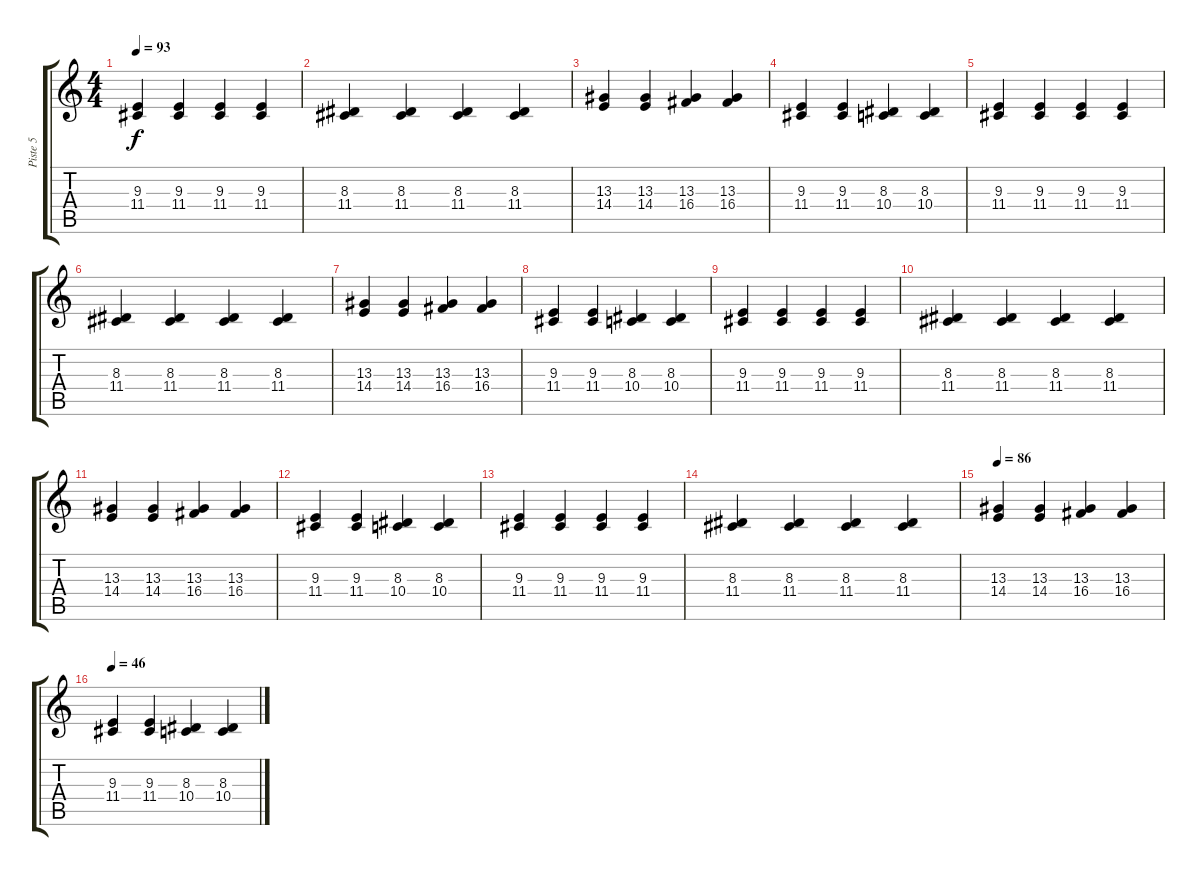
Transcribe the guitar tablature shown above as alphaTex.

\track ("Piste 5" "Piste 5") {instrument harpsichord}
\staff {score tabs}
\tuning (E4 B3 G3 D3 A2 E2) {hide}
\ts (4 4)
\tempo 93
\clef g2
\ks c
(9.3 11.4).4{dy f} (9.3 11.4).4 (9.3 11.4).4 (9.3 11.4).4 |
(8.3 11.4).4 (8.3 11.4).4 (8.3 11.4).4 (8.3 11.4).4 |
(13.3 14.4).4 (13.3 14.4).4 (13.3 16.4).4 (13.3 16.4).4 |
(9.3 11.4).4 (9.3 11.4).4 (8.3 10.4).4 (8.3 10.4).4 |
(9.3 11.4).4 (9.3 11.4).4 (9.3 11.4).4 (9.3 11.4).4 |
(8.3 11.4).4 (8.3 11.4).4 (8.3 11.4).4 (8.3 11.4).4 |
(13.3 14.4).4 (13.3 14.4).4 (13.3 16.4).4 (13.3 16.4).4 |
(9.3 11.4).4 (9.3 11.4).4 (8.3 10.4).4 (8.3 10.4).4 |
(9.3 11.4).4 (9.3 11.4).4 (9.3 11.4).4 (9.3 11.4).4 |
(8.3 11.4).4 (8.3 11.4).4 (8.3 11.4).4 (8.3 11.4).4 |
(13.3 14.4).4 (13.3 14.4).4 (13.3 16.4).4 (13.3 16.4).4 |
(9.3 11.4).4 (9.3 11.4).4 (8.3 10.4).4 (8.3 10.4).4 |
(9.3 11.4).4 (9.3 11.4).4 (9.3 11.4).4 (9.3 11.4).4 |
(8.3 11.4).4 (8.3 11.4).4 (8.3 11.4).4 (8.3 11.4).4 |
\tempo 86
(13.3 14.4).4 (13.3 14.4).4 (13.3 16.4).4 (13.3 16.4).4 |
\tempo 46
(9.3 11.4).4 (9.3 11.4).4 (8.3 10.4).4 (8.3 10.4).4
